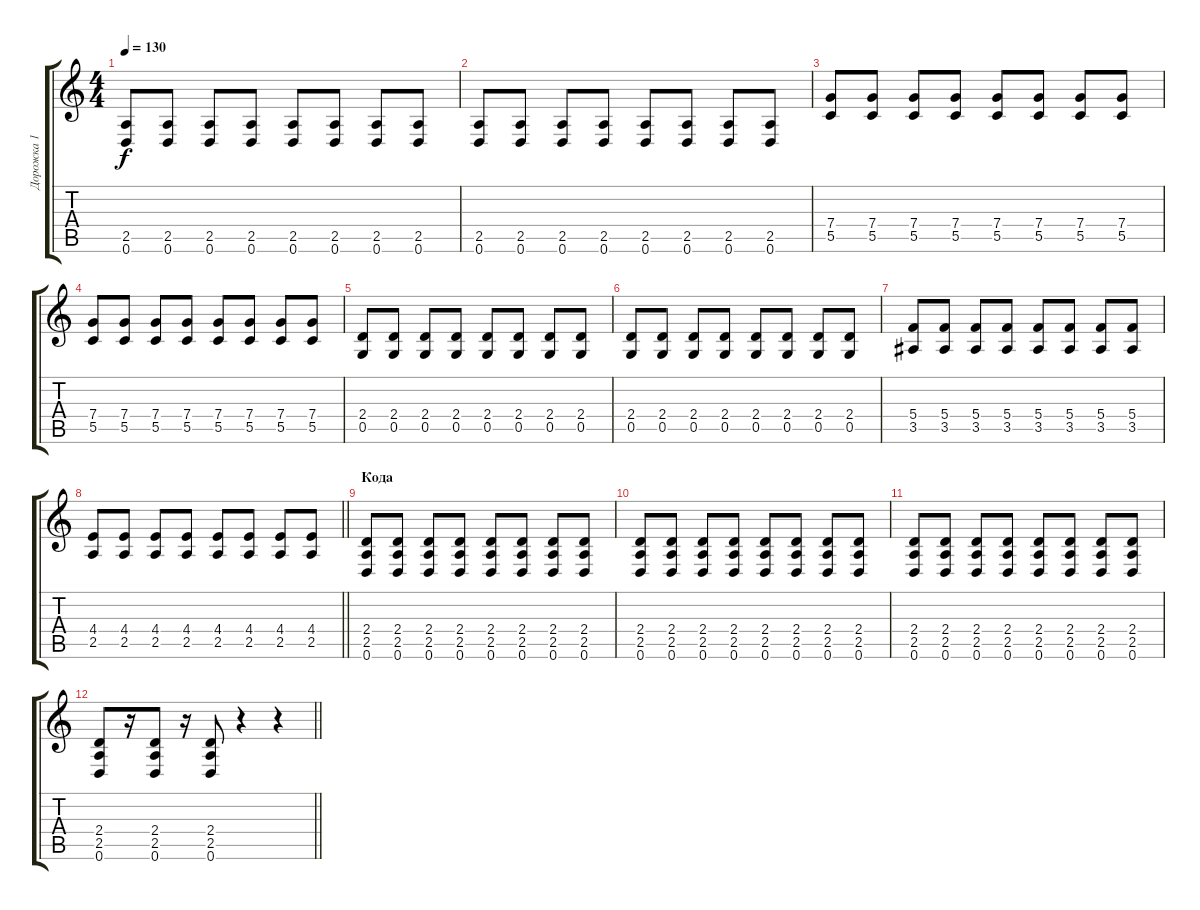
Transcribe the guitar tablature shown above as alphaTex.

\track ("Дорожка 1" "Дорожка 1") {instrument acousticguitarsteel}
\staff {score tabs}
\tuning (D4 A3 F3 C3 G2 D2) {hide}
\ts (4 4)
\tempo 130
\clef g2
\ks c
(2.5 0.6).8{dy f} (2.5 0.6).8 (2.5 0.6).8 (2.5 0.6).8 (2.5 0.6).8 (2.5 0.6).8 (2.5 0.6).8 (2.5 0.6).8 |
(2.5 0.6).8 (2.5 0.6).8 (2.5 0.6).8 (2.5 0.6).8 (2.5 0.6).8 (2.5 0.6).8 (2.5 0.6).8 (2.5 0.6).8 |
(7.4 5.5).8 (7.4 5.5).8 (7.4 5.5).8 (7.4 5.5).8 (7.4 5.5).8 (7.4 5.5).8 (7.4 5.5).8 (7.4 5.5).8 |
(7.4 5.5).8 (7.4 5.5).8 (7.4 5.5).8 (7.4 5.5).8 (7.4 5.5).8 (7.4 5.5).8 (7.4 5.5).8 (7.4 5.5).8 |
(2.4 0.5).8 (2.4 0.5).8 (2.4 0.5).8 (2.4 0.5).8 (2.4 0.5).8 (2.4 0.5).8 (2.4 0.5).8 (2.4 0.5).8 |
(2.4 0.5).8 (2.4 0.5).8 (2.4 0.5).8 (2.4 0.5).8 (2.4 0.5).8 (2.4 0.5).8 (2.4 0.5).8 (2.4 0.5).8 |
(5.4 3.5).8 (5.4 3.5).8 (5.4 3.5).8 (5.4 3.5).8 (5.4 3.5).8 (5.4 3.5).8 (5.4 3.5).8 (5.4 3.5).8 |
\barLineRight lightlight
(4.4 2.5).8 (4.4 2.5).8 (4.4 2.5).8 (4.4 2.5).8 (4.4 2.5).8 (4.4 2.5).8 (4.4 2.5).8 (4.4 2.5).8 |
\section ("" "Кода")
(2.4 2.5 0.6).8 (2.4 2.5 0.6).8 (2.4 2.5 0.6).8 (2.4 2.5 0.6).8 (2.4 2.5 0.6).8 (2.4 2.5 0.6).8 (2.4 2.5 0.6).8 (2.4 2.5 0.6).8 |
(2.4 2.5 0.6).8 (2.4 2.5 0.6).8 (2.4 2.5 0.6).8 (2.4 2.5 0.6).8 (2.4 2.5 0.6).8 (2.4 2.5 0.6).8 (2.4 2.5 0.6).8 (2.4 2.5 0.6).8 |
(2.4 2.5 0.6).8 (2.4 2.5 0.6).8 (2.4 2.5 0.6).8 (2.4 2.5 0.6).8 (2.4 2.5 0.6).8 (2.4 2.5 0.6).8 (2.4 2.5 0.6).8 (2.4 2.5 0.6).8 |
\barLineRight lightlight
(2.4 2.5 0.6).8 r.16 (2.4 2.5 0.6).8 r.16 (2.4 2.5 0.6).8 r.4 r.4
